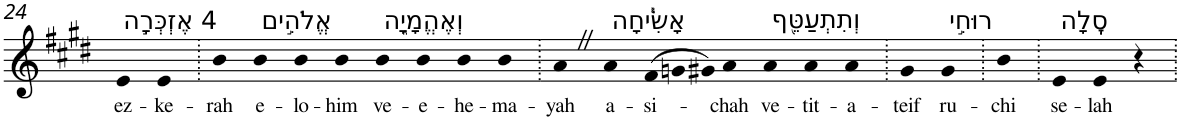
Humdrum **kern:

**kern	**text
*part1	*part1
*staff1	*staff1
*I"Piano	*
*I'Pno	*
!!LO:PB:g=z
*clefG2	*
*k[f#c#g#d#]	*
*E:	*
=24	=24
!LO:TX:a:t=4 אֶזְכְּרָ֣ה	!
!	!LO:LY:b
4e	ez-
!	!LO:LY:b
4e	-ke-
=25.	=25.
!	!LO:LY:b
4b	-rah
!LO:TX:a:t=אֱלֹהִ֣ים	!
!	!LO:LY:b
4b	e-
!	!LO:LY:b
4b	-lo-
!	!LO:LY:b
4b	-him
!LO:TX:a:t=וְאֶהֱמָיָ֑ה	!
!	!LO:LY:b
4b	ve-
!	!LO:LY:b
4b	-e-
!	!LO:LY:b
4b	-he-
!	!LO:LY:b
4b	-ma-
=26.	=26.
!	!LO:LY:b
4aZ	-yah
!LO:TX:a:t=אָשִׂ֓יחָה	!
!	!LO:LY:b
4a	a-
*Xtuplet	*
!	!LO:LY:b
(>12f#	-si-
12gn	.
12g#X)	.
!	!LO:LY:b
4a	-chah
!LO:TX:a:t=וְתִתְעַטֵּ֖ף	!
!	!LO:LY:b
4a	ve-
!	!LO:LY:b
4a	-tit-
!	!LO:LY:b
4a	-a-
=27.	=27.
!	!LO:LY:b
4g#	-teif
!LO:TX:a:t=רוּחִ֣י	!
!	!LO:LY:b
4g#	ru-
=28.	=28.
!	!LO:LY:b
4b	-chi
=29.	=29.
!LO:TX:a:t=סֶֽלָה	!
!	!LO:LY:b
4e	se-
!	!LO:LY:b
4e	-lah
4r	.
=.	=.
*-	*-
